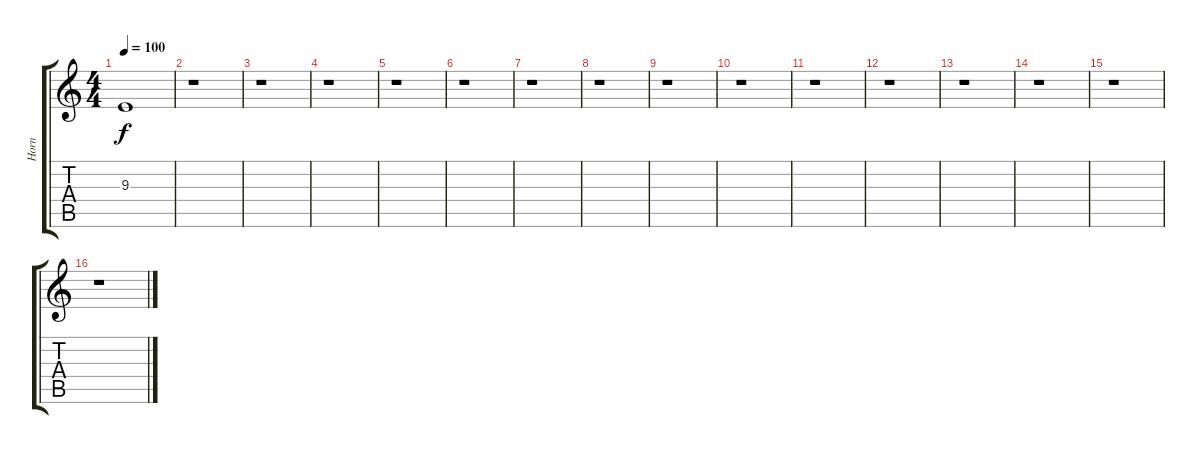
\track ("Horn" "Horn") {instrument frenchhorn}
\staff {score tabs}
\tuning (E4 B3 G3 D3 A2 E2) {hide}
\ts (4 4)
\tempo 100
\clef g2
\ks c
9.3.1{dy f} |
r.1 |
r.1 |
r.1 |
r.1 |
r.1 |
r.1 |
r.1 |
r.1 |
r.1 |
r.1 |
r.1 |
r.1 |
r.1 |
r.1 |
r.1
